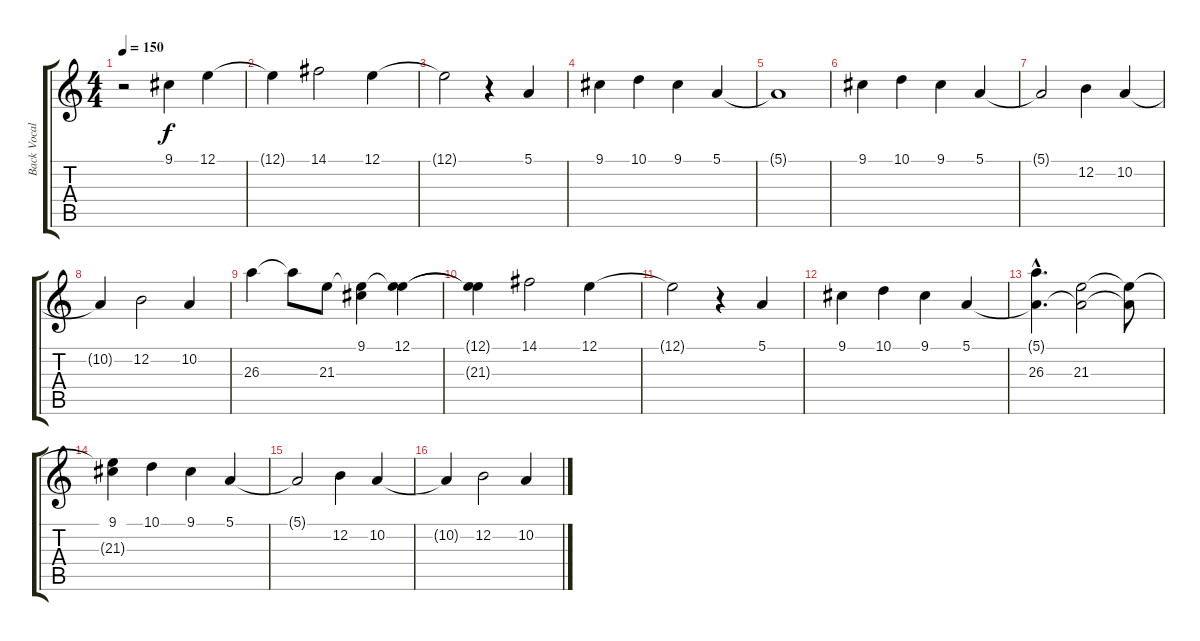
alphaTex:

\track ("Back Vocal" "Back Vocal") {instrument oboe}
\staff {score tabs}
\tuning (E4 B3 G3 D3 A2 E2) {hide}
\ts (4 4)
\tempo 150
\clef g2
\ks c
r.2{dy f} 9.1.4 12.1.4 |
12.1{t}.4 14.1.2 12.1.4 |
12.1{t}.2 r.4 5.1.4 |
9.1.4 10.1.4 9.1.4 5.1.4 |
5.1{t}.1 |
9.1.4 10.1.4 9.1.4 5.1.4 |
5.1{t}.2 12.2.4 10.2.4 |
10.2{t}.4 12.2.2 10.2.4 |
26.3.4 26.3{t}.8 21.3.8 (9.1 21.3{t}).4 (12.1 21.3{t}).4 |
(12.1{t} 21.3{t}).4 14.1.2 12.1.4 |
12.1{t}.2 r.4 5.1.4 |
9.1.4 10.1.4 9.1.4 5.1.4 |
(5.1{hac t} 26.3{hac}).4{d} (5.1{t} 21.3).2 (5.1{t} 21.3{t}).8 |
(9.1 21.3{t}).4 10.1.4 9.1.4 5.1.4 |
5.1{t}.2 12.2.4 10.2.4 |
10.2{t}.4 12.2.2 10.2.4
